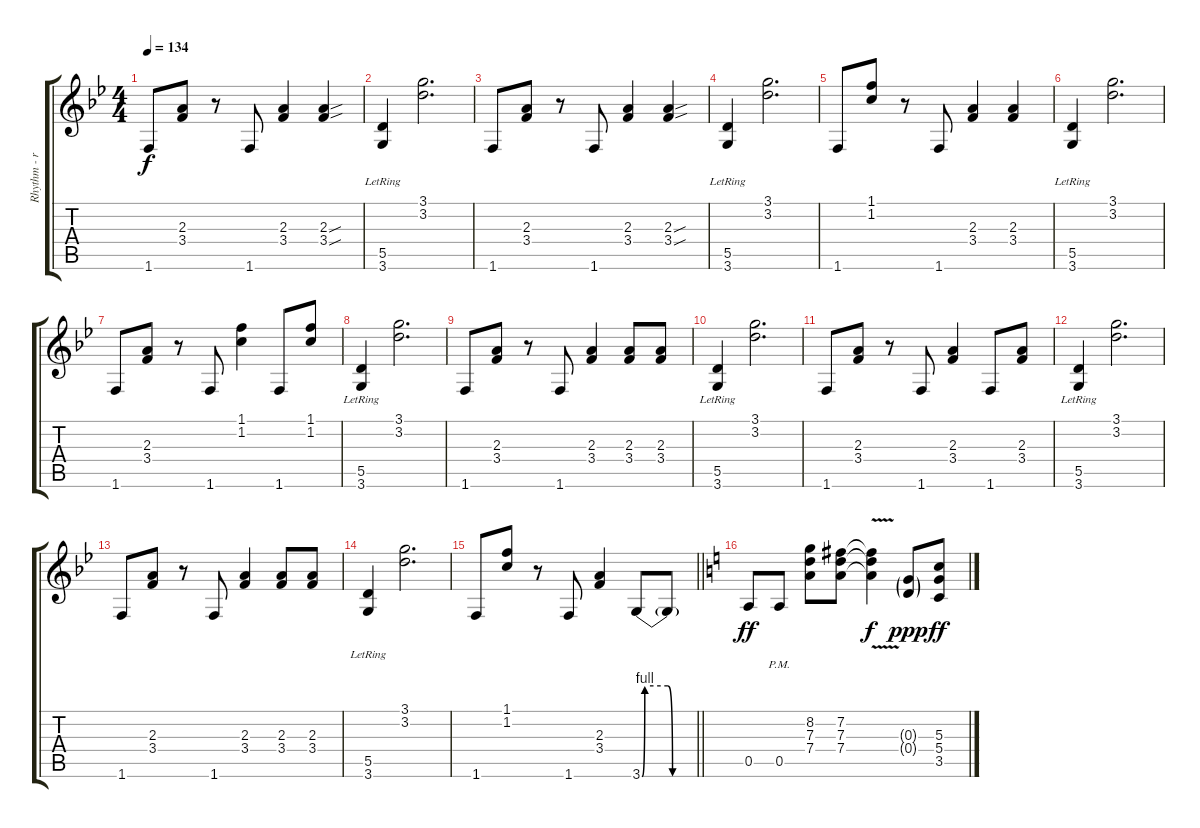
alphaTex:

\track ("Rhythm - right" "Rhythm - r") {instrument distortionguitar}
\staff {score tabs}
\tuning (E4 B3 G3 D3 A2 E2) {hide}
\ts (4 4)
\tempo 134
\clef g2
\ks gminor
1.6.8{dy f} (2.3 3.4).8 r.8 1.6.8 (2.3 3.4).4 (2.3{sou} 3.4{sou}).4 |
(5.5 3.6{lr}).4 (3.1 3.2).2{d} |
1.6.8 (2.3 3.4).8 r.8 1.6.8 (2.3 3.4).4 (2.3{sou} 3.4{sou}).4 |
(5.5 3.6{lr}).4 (3.1 3.2).2{d} |
1.6.8 (1.1 1.2).8 r.8 1.6.8 (2.3 3.4).4 (2.3 3.4).4 |
(5.5 3.6{lr}).4 (3.1 3.2).2{d} |
1.6.8 (2.3 3.4).8 r.8 1.6.8 (1.1 1.2).4 1.6.8 (1.1 1.2).8 |
(5.5 3.6{lr}).4 (3.1 3.2).2{d} |
1.6.8 (2.3 3.4).8 r.8 1.6.8 (2.3 3.4).4 (2.3 3.4).8 (2.3 3.4).8 |
(5.5 3.6{lr}).4 (3.1 3.2).2{d} |
1.6.8 (2.3 3.4).8 r.8 1.6.8 (2.3 3.4).4 1.6.8 (2.3 3.4).8 |
(5.5 3.6{lr}).4 (3.1 3.2).2{d} |
1.6.8 (2.3 3.4).8 r.8 1.6.8 (2.3 3.4).4 (2.3 3.4).8 (2.3 3.4).8 |
(5.5 3.6{lr}).4 (3.1 3.2).2{d} |
\barLineRight lightlight
1.6.8 (1.1 1.2).8 r.8 1.6.8 (2.3 3.4).4 3.6{be (custom 0 0 3 4 28 4 33 0 60 0)}.8 3.6{t}.8 |
\ks aminor
0.5.8{dy ff volume 10} 0.5{pm}.8 (8.2 7.3 7.4).8 (7.2 7.3 7.4).8 (7.2{v t} 7.3{v t} 7.4{v t}).4{dy f} (0.3{g} 0.4{g}).8{dy ppp} (5.3 5.4 3.5).8{dy ff}
